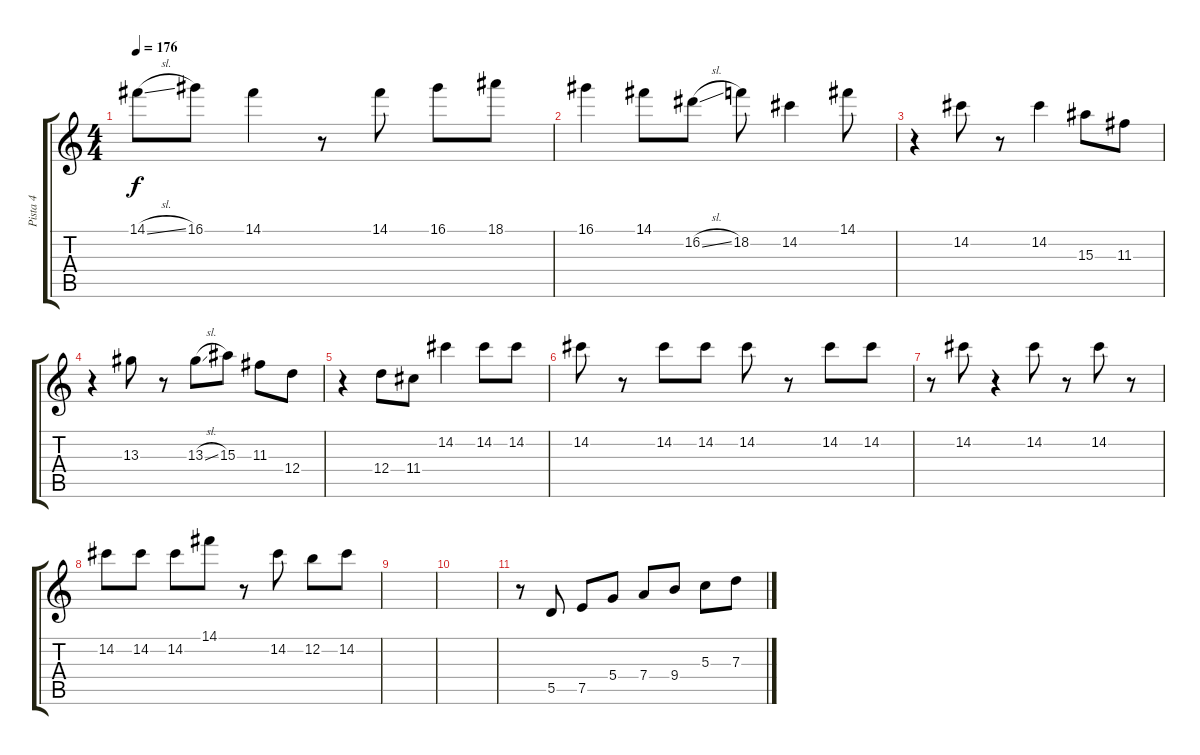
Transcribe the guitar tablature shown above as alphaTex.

\track ("Pista 4" "Pista 4") {instrument acousticguitarnylon}
\staff {score tabs}
\tuning (E4 B3 G3 D3 A2 E2) {hide}
\ts (4 4)
\tempo 176
\clef g2
\ks c
14.1{sl}.8{dy f} 16.1.8 14.1.4 r.8 14.1.8 16.1.8 18.1.8 |
16.1.4 14.1.8 16.2{sl}.8 18.2.8 14.2.4 14.1.8 |
r.4 14.2.8 r.8 14.2.4 15.3.8 11.3.8 |
r.4 13.3.8 r.8 13.3{sl}.8 15.3.8 11.3.8 12.4.8 |
r.4 12.4.8 11.4.8 14.2.4 14.2.8 14.2.8 |
14.2.8 r.8 14.2.8 14.2.8 14.2.8 r.8 14.2.8 14.2.8 |
r.8 14.2.8 r.4 14.2.8 r.8 14.2.8 r.8 |
14.2.8 14.2.8 14.2.8 14.1.8 r.8 14.2.8 12.2.8 14.2.8 |
|
|
r.8 5.5.8 7.5.8 5.4.8 7.4.8 9.4.8 5.3.8 7.3.8
